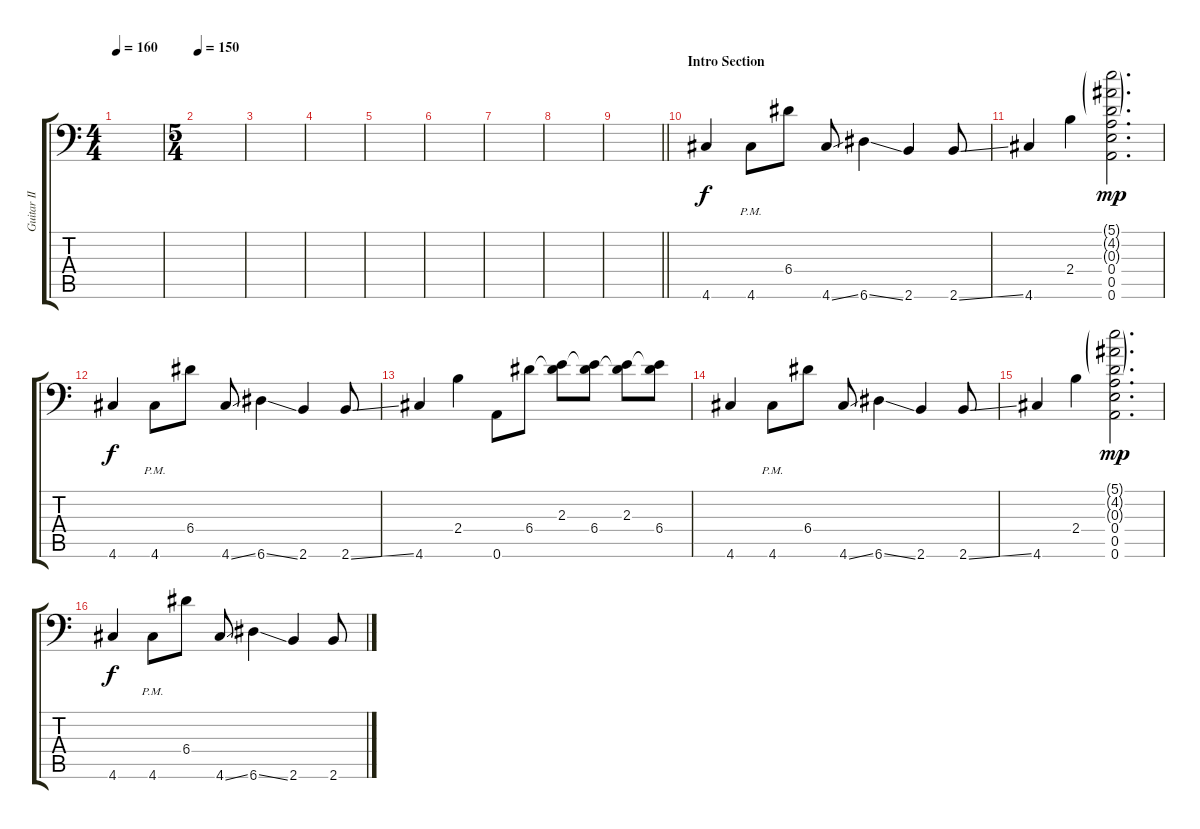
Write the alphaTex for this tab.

\track ("Guitar II" "Guitar II") {instrument overdrivenguitar}
\staff {score tabs}
\tuning (B3 Gb3 D3 A2 E2 A1) {hide}
\ts (4 4)
\tempo 160
\clef f4
\ks c
|
\ts (5 4)
\tempo 150
|
|
|
|
|
|
|
\barLineRight lightlight
|
\section ("" "Intro Section")
4.6.4 4.6{pm}.8 6.4.8 4.6{ss}.8 6.6{ss}.4 2.6.4 2.6{ss}.8 |
4.6.4 2.4.4 (5.1{g} 4.2{g} 0.3{g} 0.4 0.5 0.6).2{d dy mp} |
4.6.4{dy f} 4.6{pm}.8 6.4.8 4.6{ss}.8 6.6{ss}.4 2.6.4 2.6{ss}.8 |
4.6.4 2.4.4 0.6.8 6.4.8 (2.3 6.4{t}).8 (2.3{t} 6.4).8 (2.3 6.4{t}).8 (2.3{t} 6.4).8 |
4.6.4 4.6{pm}.8 6.4.8 4.6{ss}.8 6.6{ss}.4 2.6.4 2.6{ss}.8 |
4.6.4 2.4.4 (5.1{g} 4.2{g} 0.3{g} 0.4 0.5 0.6).2{d dy mp} |
4.6.4{dy f} 4.6{pm}.8 6.4.8 4.6{ss}.8 6.6{ss}.4 2.6.4 2.6{ss}.8
